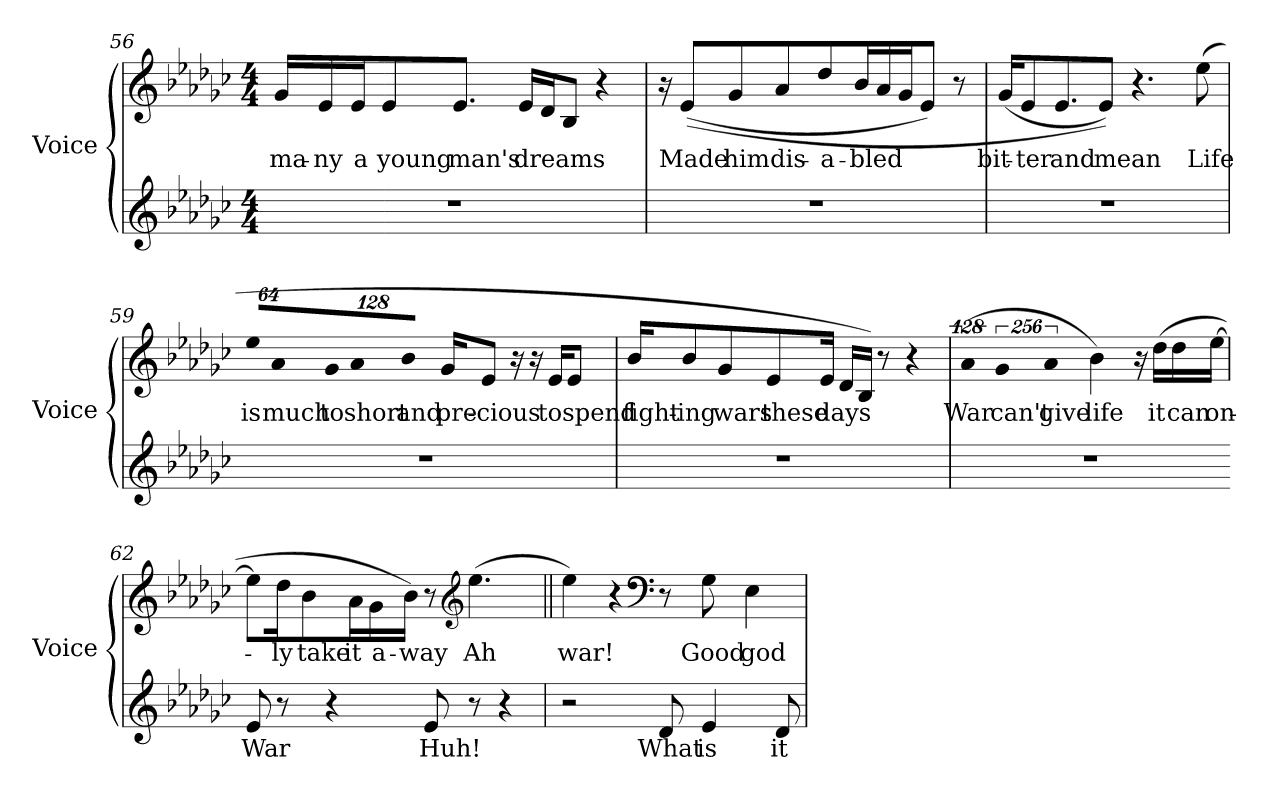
**kern	**text	**kern	**text
*part2	*part2	*part1	*part1
*staff2	*staff2	*staff1	*staff1
*I"Voice	*	*I"Voice	*
*I'Voice	*	*I'Voice	*
!!LO:LB:g=z
*clefG2	*	*clefG2	*
*k[b-e-a-d-g-c-]	*	*k[b-e-a-d-g-c-]	*
*e-:	*	*e-:	*
*M4/4	*	*M4/4	*
=56	=56	=56	=56
!	!	!	!LO:LY:b:color=#000000
1r	.	16g-i/LL	ma-
!	!	!	!LO:LY:b:color=#000000
.	.	16e-i/	-ny
!	!	!	!LO:LY:b:color=#000000
.	.	16e-i/J	a
!	!	!	!LO:LY:b:color=#000000
.	.	8e-i/	young
!	!	!	!LO:LY:b:color=#000000
.	.	8.e-i/J	man's
!	!	!	!LO:LY:b:color=#000000
.	.	16e-i/LL	dreams
.	.	16d-i/J	.
.	.	8B-i/J	.
.	.	4r	.
!!LO:LB:g=z
=57	=57	=57	=57
1r	.	16r	.
!	!	!	!LO:LY:b:color=#000000
.	.	((8e-i/L	Made
!	!	!	!LO:LY:b:color=#000000
.	.	8g-i/	him
!	!	!	!LO:LY:b:color=#000000
.	.	8a-i/	dis-
!	!	!	!LO:LY:b:color=#000000
.	.	8dd-i/	-a-
!	!	!	!LO:LY:b:color=#000000
.	.	16b-i/L	-bled
.	.	16a-i/	.
.	.	16g-i/J	.
.	.	8e-i/J)	.
.	.	8r	.
=58	=58	=58	=58
!	!	!	!LO:LY:b:color=#000000
1r	.	(16g-i/KL	bit-
!	!	!	!LO:LY:b:color=#000000
.	.	8e-i/	-ter
!	!	!	!LO:LY:b:color=#000000
.	.	8.e-i/	and
!	!	!	!LO:LY:b:color=#000000
.	.	8e-i/J))	mean
.	.	4.r	.
!	!	!	!LO:LY:b:color=#000000
.	.	(8ee-i\	Life
!!LO:LB:g=z
=59	=59	=59	=59
*	*	*Xbrackettup	*
!	!	!LO:N:vis=8	!
!	!	!	!LO:LY:b:color=#000000
1r	.	512%51ee-i/L	is
!	!	!LO:N:vis=8	!
!	!	!	!LO:LY:b:color=#000000
.	.	512%51a-i/	much
!	!	!LO:N:vis=8	!
!	!	!	!LO:LY:b:color=#000000
.	.	1024%103g-i/	to
!	!	!LO:N:vis=8	!
!	!	!	!LO:LY:b:color=#000000
.	.	512%51a-i/	short
!	!	!LO:N:vis=8	!
!	!	!	!LO:LY:b:color=#000000
.	.	1024%103b-i/J	and
!	!	!	!LO:LY:b:color=#000000
.	.	16g-i/KL	pre-
!	!	!	!LO:LY:b:color=#000000
.	.	8e-i/J	-cious
.	.	16r	.
.	.	16r	.
!	!	!	!LO:LY:b:color=#000000
.	.	16e-i/KL	to
!	!	!	!LO:LY:b:color=#000000
.	.	8e-i/J	spend
!!LO:LB:g=z
=60	=60	=60	=60
!	!	!	!LO:LY:b:color=#000000
1r	.	16b-i/KL	fight-
!	!	!	!LO:LY:b:color=#000000
.	.	8b-i/	-ing
!	!	!	!LO:LY:b:color=#000000
.	.	8g-i/	wars
!	!	!	!LO:LY:b:color=#000000
.	.	8e-i/	these
!	!	!	!LO:LY:b:color=#000000
.	.	16e-i/Jk	days
.	.	16d-i/LL	.
.	.	16B-i/JJ)	.
.	.	8r	.
.	.	4r	.
=61	=61	=61	=61
*	*	*brackettup	*
!	!	!LO:N:vis=4	!
!	!	!	!LO:LY:b:color=#000000
1r	.	(512%85a-i/	War
!	!	!LO:N:vis=4	!
!	!	!	!LO:LY:b:color=#000000
.	.	1024%171g-i/	can't
!	!	!LO:N:vis=4	!
!	!	!	!LO:LY:b:color=#000000
.	.	1024%171a-i/	give
!	!	!	!LO:LY:b:color=#000000
.	.	4b-i\)	life
.	.	16r	.
!	!	!	!LO:LY:b:color=#000000
.	.	(16dd-i\LL	it
!	!	!	!LO:LY:b:color=#000000
.	.	16dd-i\	can
!	!	!	!LO:LY:b:color=#000000
.	.	[16ee-i\JJ	on-
!!LO:PB:g=z
=62||	=62	=62	=62
!	!LO:LY:b:color=#000000	!	!
8e-i/	War	8ee-i\L]	.
!	!	!	!LO:LY:b:color=#000000
8r	.	16dd-i\k	-ly
!	!	!	!LO:LY:b:color=#000000
.	.	8b-i\	take
4r	.	.	.
!	!	!	!LO:LY:b:color=#000000
.	.	16a-i\L	it
!	!	!	!LO:LY:b:color=#000000
.	.	16g-i\	a-
!	!	!	!LO:LY:b:color=#000000
.	.	16b-i\JJ)	-way
!	!LO:LY:b:color=#000000	!	!
8e-i/	Huh!	8r	.
*	*	*clefG2	*
!	!	!	!LO:LY:b:color=#000000
8r	.	(4.ee-i\	Ah
4r	.	.	.
!!LO:PB:g=z
=63	=63||	=63||	=63||
!	!	!	!LO:LY:b:color=#000000
2r	.	4ee-i\)	war!
.	.	4r	.
*	*	*clefF4	*
!	!LO:LY:b:color=#000000	!	!
8d-i/	What	8r	.
!	!LO:LY:b:color=#000000	!	!
!	!	!	!LO:LY:b:color=#000000
4e-i/	is	8G-i\	Good
!	!	!	!LO:LY:b:color=#000000
.	.	4E-i\	god
!	!LO:LY:b:color=#000000	!	!
8d-i/	it	.	.
=	=	=	=
*-	*-	*-	*-
